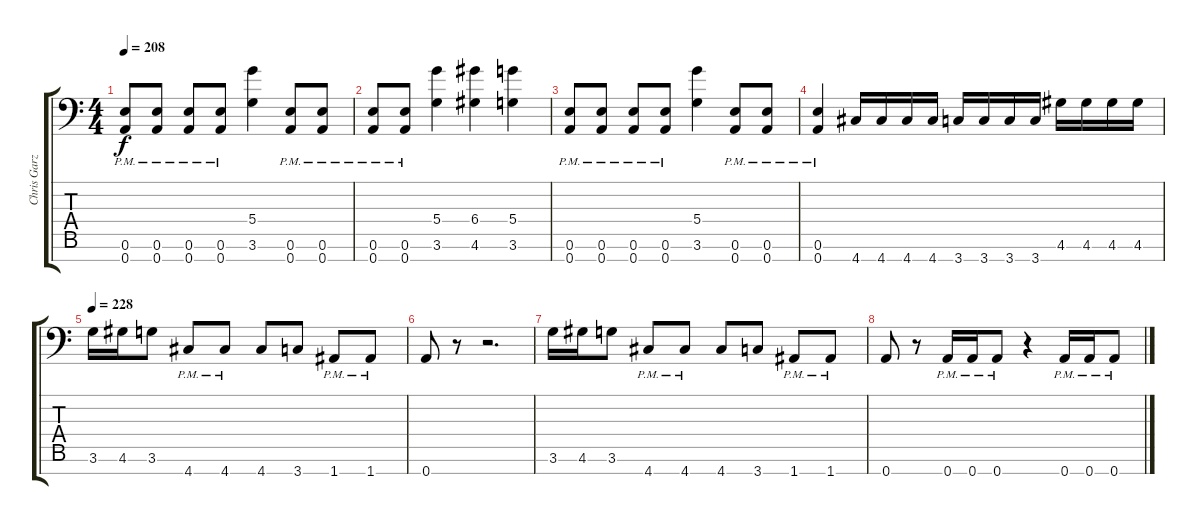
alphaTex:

\track ("Chris Garza (Guitar)" "Chris Garz") {instrument overdrivenguitar}
\staff {score tabs}
\tuning (E4 B3 G3 D3 A2 E2 A1) {hide}
\ts (4 4)
\tempo 208
\clef f4
\ks c
(0.6{pm} 0.7{pm}).8{dy f} (0.6{pm} 0.7{pm}).8 (0.6{pm} 0.7{pm}).8 (0.6{pm} 0.7{pm}).8 (5.4 3.6).4 (0.6{pm} 0.7{pm}).8 (0.6{pm} 0.7{pm}).8 |
(0.6{pm} 0.7{pm}).8 (0.6{pm} 0.7{pm}).8 (5.4 3.6).4 (6.4 4.6).4 (5.4 3.6).4 |
(0.6{pm} 0.7{pm}).8 (0.6{pm} 0.7{pm}).8 (0.6{pm} 0.7{pm}).8 (0.6{pm} 0.7{pm}).8 (5.4 3.6).4 (0.6{pm} 0.7{pm}).8 (0.6{pm} 0.7{pm}).8 |
(0.6{pm} 0.7{pm}).4 4.7.16 4.7.16 4.7.16 4.7.16 3.7.16 3.7.16 3.7.16 3.7.16 4.6.16 4.6.16 4.6.16 4.6.16 |
\tempo 228
3.6.16 4.6.16 3.6.8 4.7{pm}.8 4.7{pm}.8 4.7.8 3.7.8 1.7{pm}.8 1.7{pm}.8 |
0.7.8 r.8 r.2{d} |
3.6.16 4.6.16 3.6.8 4.7{pm}.8 4.7{pm}.8 4.7.8 3.7.8 1.7{pm}.8 1.7{pm}.8 |
0.7.8 r.8 0.7{pm}.16 0.7{pm}.16 0.7{pm}.8 r.4 0.7{pm}.16 0.7{pm}.16 0.7{pm}.8
